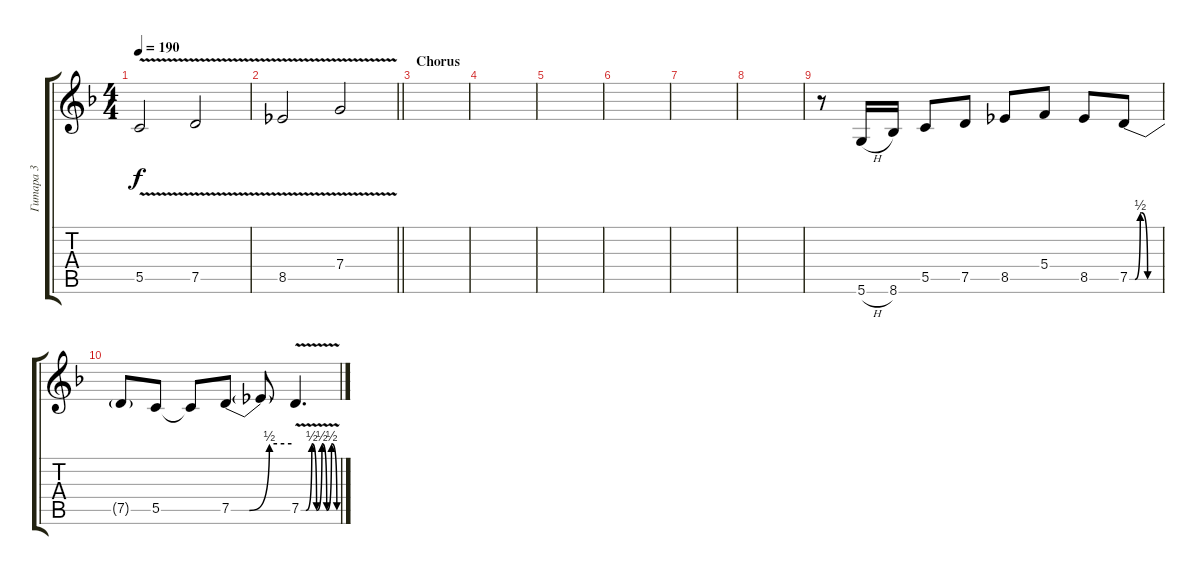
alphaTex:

\track ("Гитара 3" "Гитара 3") {instrument distortionguitar}
\staff {score tabs}
\tuning (D4 A3 F3 C3 G2 D2) {hide}
\ts (4 4)
\tempo 190
\clef g2
\ks dminor
5.5{v}.2{dy f} 7.5{v}.2 |
\barLineRight lightlight
8.5{v}.2 7.4{v}.2 |
\section ("" "Chorus")
|
|
|
|
|
|
r.8 5.6{h}.16 8.6.16 5.5.8 7.5.8 8.5.8 5.4.8 8.5.8 7.5{be (custom 0 0 11 0 22 2 24 2 37 0 60 0)}.8 |
7.5{t}.8 5.5.8 5.5{t}.8 7.5{be (custom 0 0 18 0 38 2 60 2)}.8 7.5{t}.8 7.5{be (custom 0 0 8 0 18 2 26 0 35 2 43 0 51 2 60 0) v}.4{d}
